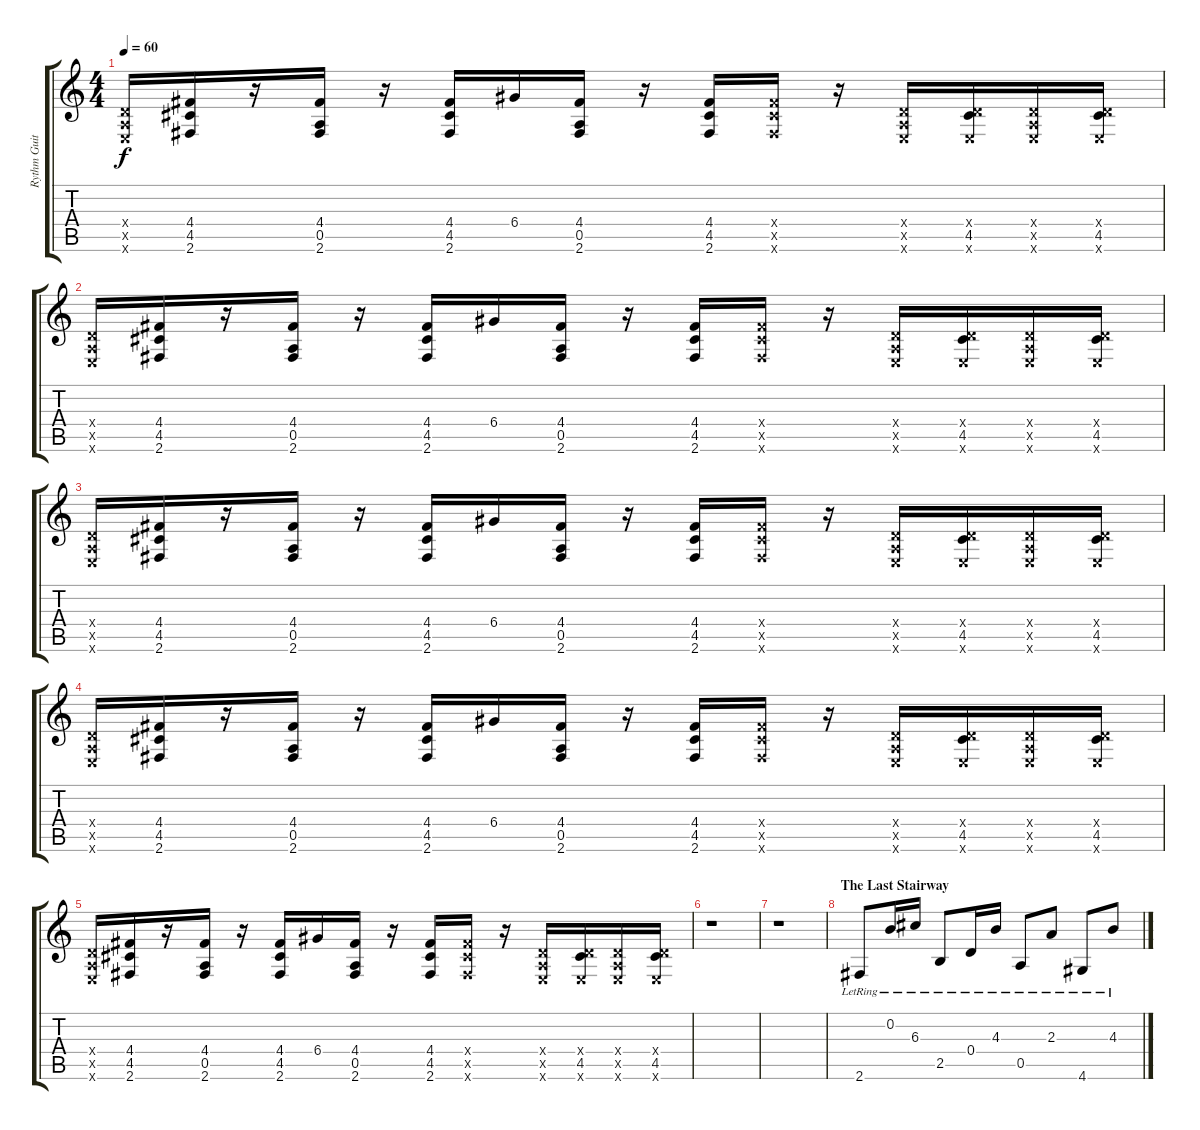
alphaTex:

\track ("Rythm Guitar" "Rythm Guit") {instrument electricguitarjazz}
\staff {score tabs}
\tuning (E4 B3 G3 D3 A2 E2) {hide}
\ts (4 4)
\tempo 60
\clef g2
\ks c
(0.4{x} 0.5{x} 0.6{x}).16{dy f} (4.4 4.5 2.6).16 r.16 (4.4 0.5 2.6).16 r.16 (4.4 4.5 2.6).16 6.4.16 (4.4 0.5 2.6).16 r.16 (4.4 4.5 2.6).16 (4.4{x} 4.5{x} 2.6{x}).16 r.16 (0.4{x} 0.5{x} 0.6{x}).16 (0.4{x} 4.5 0.6{x}).16 (0.4{x} 0.5{x} 0.6{x}).16 (0.4{x} 4.5 0.6{x}).16 |
(0.4{x} 0.5{x} 0.6{x}).16 (4.4 4.5 2.6).16 r.16 (4.4 0.5 2.6).16 r.16 (4.4 4.5 2.6).16 6.4.16 (4.4 0.5 2.6).16 r.16 (4.4 4.5 2.6).16 (4.4{x} 4.5{x} 2.6{x}).16 r.16 (0.4{x} 0.5{x} 0.6{x}).16 (0.4{x} 4.5 0.6{x}).16 (0.4{x} 0.5{x} 0.6{x}).16 (0.4{x} 4.5 0.6{x}).16 |
(0.4{x} 0.5{x} 0.6{x}).16 (4.4 4.5 2.6).16 r.16 (4.4 0.5 2.6).16 r.16 (4.4 4.5 2.6).16 6.4.16 (4.4 0.5 2.6).16 r.16 (4.4 4.5 2.6).16 (4.4{x} 4.5{x} 2.6{x}).16 r.16 (0.4{x} 0.5{x} 0.6{x}).16 (0.4{x} 4.5 0.6{x}).16 (0.4{x} 0.5{x} 0.6{x}).16 (0.4{x} 4.5 0.6{x}).16 |
(0.4{x} 0.5{x} 0.6{x}).16 (4.4 4.5 2.6).16 r.16 (4.4 0.5 2.6).16 r.16 (4.4 4.5 2.6).16 6.4.16 (4.4 0.5 2.6).16 r.16 (4.4 4.5 2.6).16 (4.4{x} 4.5{x} 2.6{x}).16 r.16 (0.4{x} 0.5{x} 0.6{x}).16 (0.4{x} 4.5 0.6{x}).16 (0.4{x} 0.5{x} 0.6{x}).16 (0.4{x} 4.5 0.6{x}).16 |
(0.4{x} 0.5{x} 0.6{x}).16 (4.4 4.5 2.6).16 r.16 (4.4 0.5 2.6).16 r.16 (4.4 4.5 2.6).16 6.4.16 (4.4 0.5 2.6).16 r.16 (4.4 4.5 2.6).16 (4.4{x} 4.5{x} 2.6{x}).16 r.16 (0.4{x} 0.5{x} 0.6{x}).16 (0.4{x} 4.5 0.6{x}).16 (0.4{x} 0.5{x} 0.6{x}).16 (0.4{x} 4.5 0.6{x}).16 |
r.1 |
r.1 |
\section ("" "The Last Stairway")
2.6{lr}.8 0.2{lr}.16 6.3{lr}.16 2.5{lr}.8 0.4{lr}.16 4.3{lr}.16 0.5{lr}.8 2.3{lr}.8 4.6{lr}.8 4.3{lr}.8
